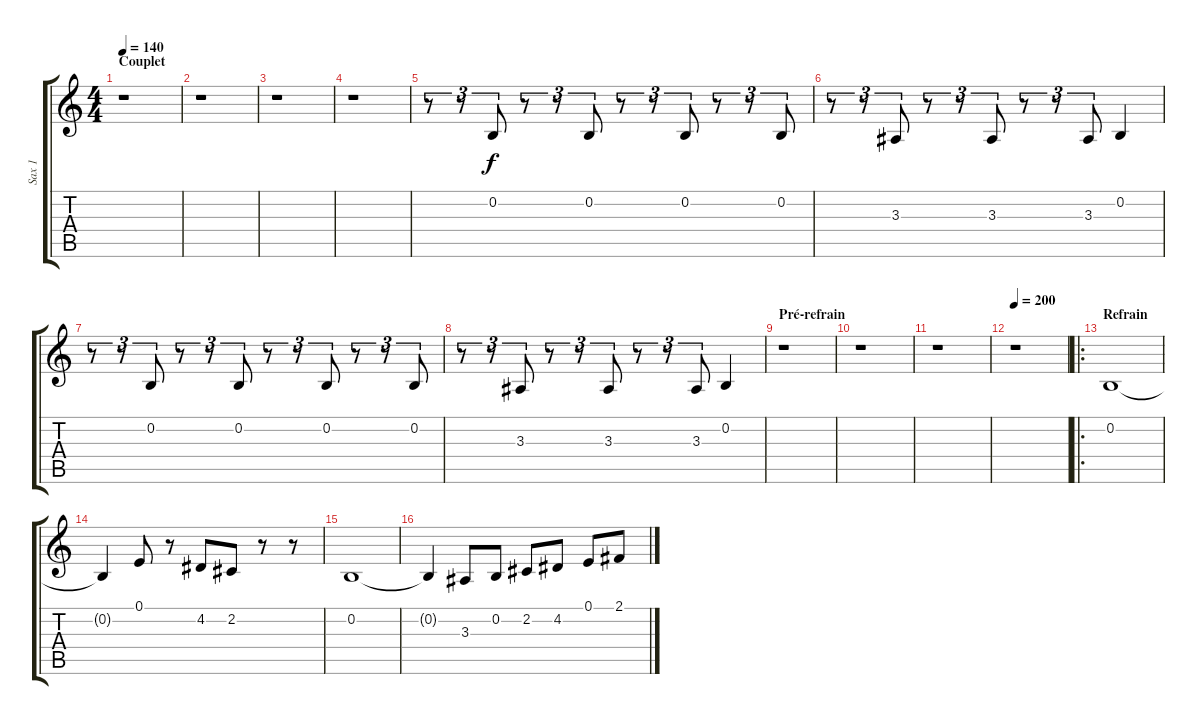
\track ("Sax 1" "Sax 1") {instrument altosax}
\staff {score tabs}
\tuning (E4 B3 G3 D3 A2 E2) {hide}
\ts (4 4)
\section ("" "Couplet")
\tempo 140
\clef g2
\ks c
r.1{dy f} |
r.1 |
r.1 |
r.1 |
r.8{tu (3 2)} r.8{tu (3 2)} 0.2.8{tu (3 2)} r.8{tu (3 2)} r.8{tu (3 2)} 0.2.8{tu (3 2)} r.8{tu (3 2)} r.8{tu (3 2)} 0.2.8{tu (3 2)} r.8{tu (3 2)} r.8{tu (3 2)} 0.2.8{tu (3 2)} |
r.8{tu (3 2)} r.8{tu (3 2)} 3.3.8{tu (3 2)} r.8{tu (3 2)} r.8{tu (3 2)} 3.3.8{tu (3 2)} r.8{tu (3 2)} r.8{tu (3 2)} 3.3.8{tu (3 2)} 0.2.4 |
r.8{tu (3 2)} r.8{tu (3 2)} 0.2.8{tu (3 2)} r.8{tu (3 2)} r.8{tu (3 2)} 0.2.8{tu (3 2)} r.8{tu (3 2)} r.8{tu (3 2)} 0.2.8{tu (3 2)} r.8{tu (3 2)} r.8{tu (3 2)} 0.2.8{tu (3 2)} |
r.8{tu (3 2)} r.8{tu (3 2)} 3.3.8{tu (3 2)} r.8{tu (3 2)} r.8{tu (3 2)} 3.3.8{tu (3 2)} r.8{tu (3 2)} r.8{tu (3 2)} 3.3.8{tu (3 2)} 0.2.4 |
\section ("" "Pré-refrain")
r.1 |
r.1 |
r.1 |
\tempo 200
r.1 |
\ro
\section ("" "Refrain")
0.2.1 |
0.2{t}.4 0.1.8 r.8 4.2.8 2.2.8 r.8 r.8 |
0.2.1 |
0.2{t}.4 3.3.8 0.2.8 2.2.8 4.2.8 0.1.8 2.1.8
